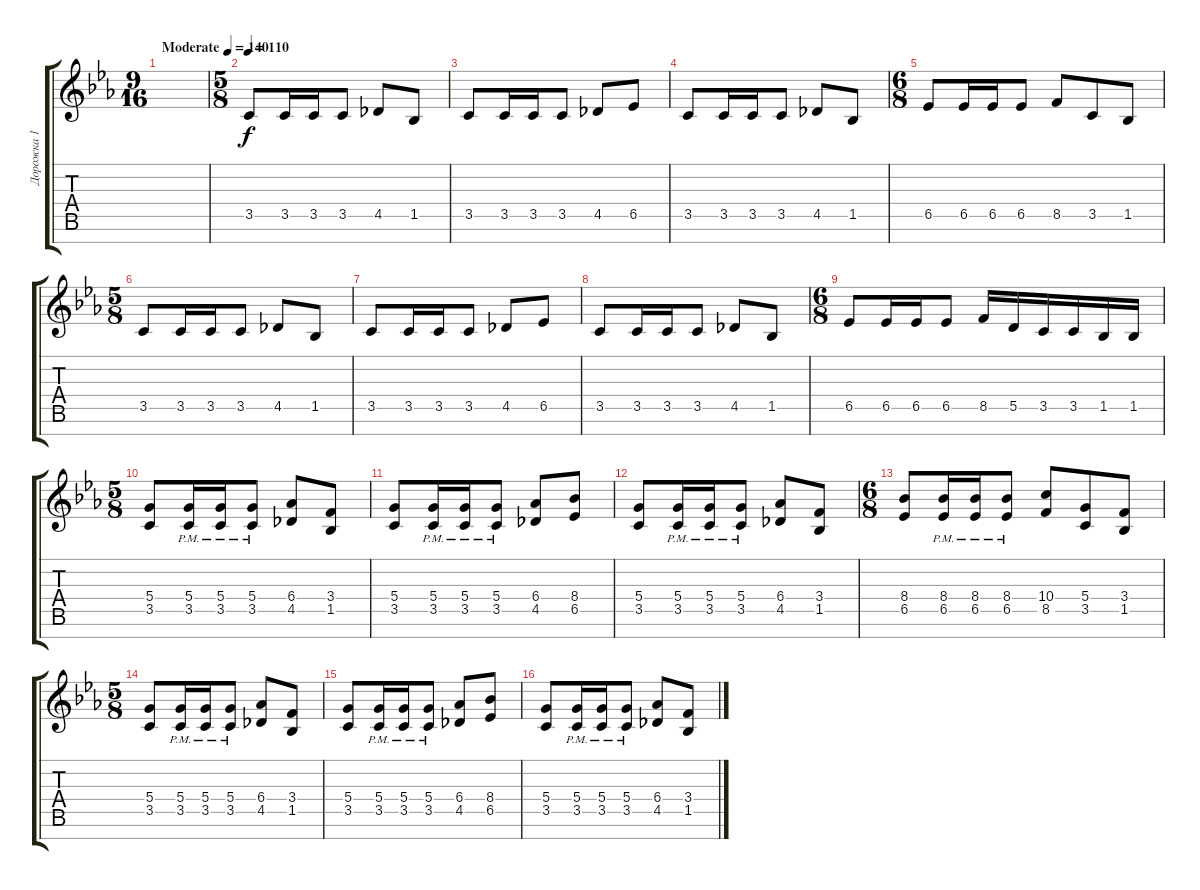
\track ("Дорожка 1" "Дорожка 1") {instrument distortionguitar}
\staff {score tabs}
\tuning (E4 B3 G3 D3 A2 E2 B1) {hide}
\ts (9 16)
\tempo (140 "Moderate")
\clef g2
\ks cminor
|
\ts (5 8)
\tempo 110
3.5.8 3.5.16 3.5.16 3.5.8 4.5.8 1.5.8 |
3.5.8 3.5.16 3.5.16 3.5.8 4.5.8 6.5.8 |
3.5.8 3.5.16 3.5.16 3.5.8 4.5.8 1.5.8 |
\ts (6 8)
6.5.8 6.5.16 6.5.16 6.5.8 8.5.8 3.5.8 1.5.8 |
\ts (5 8)
3.5.8 3.5.16 3.5.16 3.5.8 4.5.8 1.5.8 |
3.5.8 3.5.16 3.5.16 3.5.8 4.5.8 6.5.8 |
3.5.8 3.5.16 3.5.16 3.5.8 4.5.8 1.5.8 |
\ts (6 8)
6.5.8 6.5.16 6.5.16 6.5.8 8.5.16 5.5.16 3.5.16 3.5.16 1.5.16 1.5.16 |
\ts (5 8)
(5.4 3.5).8 (5.4{pm} 3.5{pm}).16 (5.4{pm} 3.5{pm}).16 (5.4{pm} 3.5{pm}).8 (6.4 4.5).8 (3.4 1.5).8 |
(5.4 3.5).8 (5.4{pm} 3.5{pm}).16 (5.4{pm} 3.5{pm}).16 (5.4{pm} 3.5{pm}).8 (6.4 4.5).8 (8.4 6.5).8 |
(5.4 3.5).8 (5.4{pm} 3.5{pm}).16 (5.4{pm} 3.5{pm}).16 (5.4{pm} 3.5{pm}).8 (6.4 4.5).8 (3.4 1.5).8 |
\ts (6 8)
(8.4 6.5).8 (8.4{pm} 6.5{pm}).16 (8.4{pm} 6.5{pm}).16 (8.4{pm} 6.5{pm}).8 (10.4 8.5).8 (5.4 3.5).8 (3.4 1.5).8 |
\ts (5 8)
(5.4 3.5).8 (5.4{pm} 3.5{pm}).16 (5.4{pm} 3.5{pm}).16 (5.4{pm} 3.5{pm}).8 (6.4 4.5).8 (3.4 1.5).8 |
(5.4 3.5).8 (5.4{pm} 3.5{pm}).16 (5.4{pm} 3.5{pm}).16 (5.4{pm} 3.5{pm}).8 (6.4 4.5).8 (8.4 6.5).8 |
(5.4 3.5).8 (5.4{pm} 3.5{pm}).16 (5.4{pm} 3.5{pm}).16 (5.4{pm} 3.5{pm}).8 (6.4 4.5).8 (3.4 1.5).8
